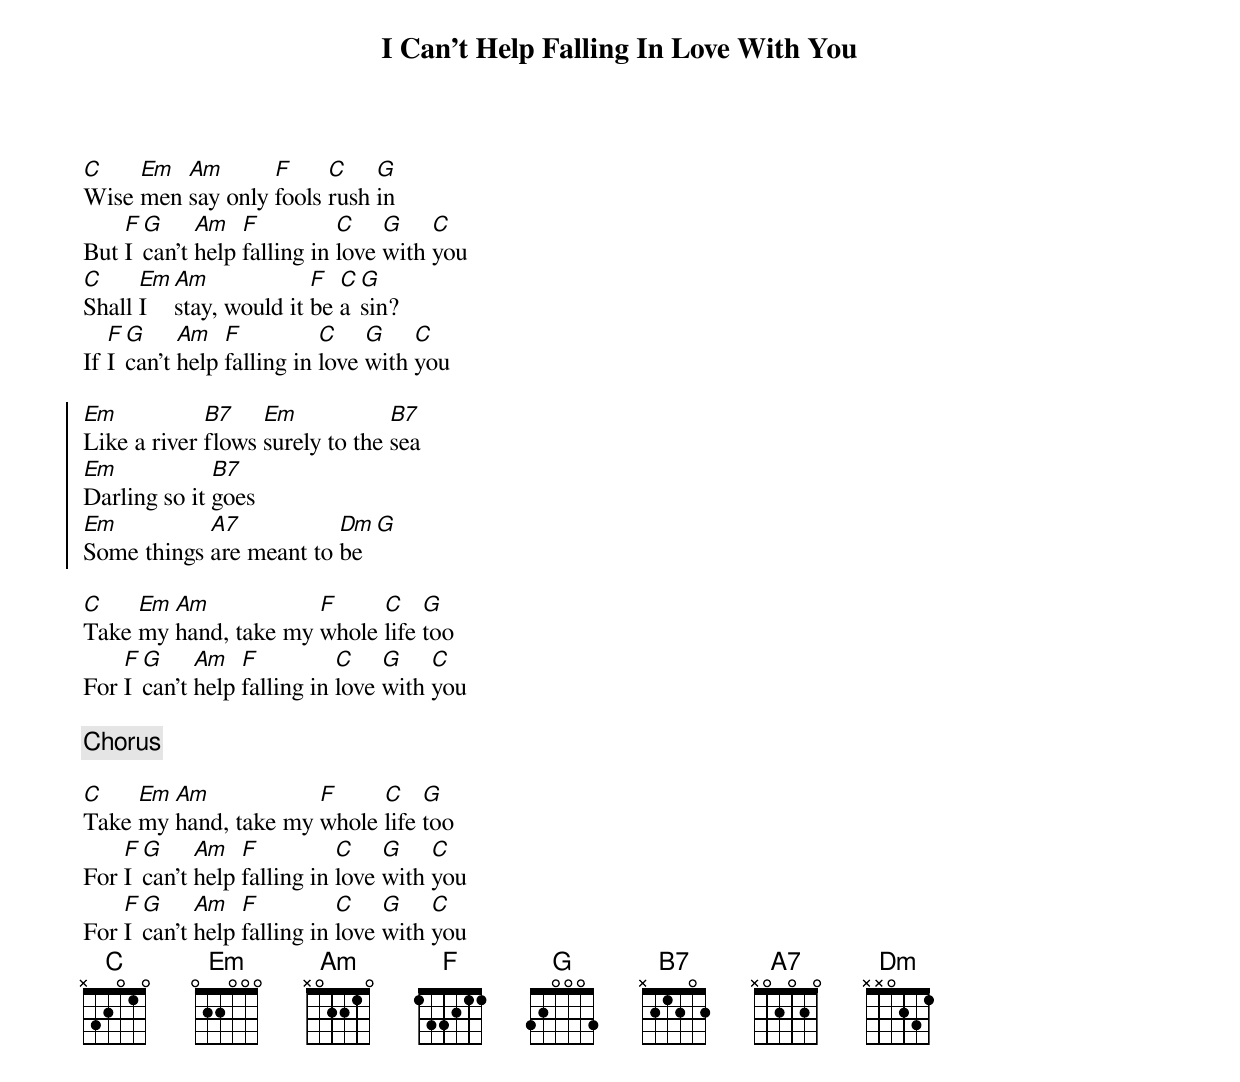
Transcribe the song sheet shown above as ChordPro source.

{title: I Can't Help Falling In Love With You}
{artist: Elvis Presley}
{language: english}
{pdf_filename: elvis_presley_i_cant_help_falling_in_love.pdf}
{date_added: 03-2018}
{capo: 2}
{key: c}
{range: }
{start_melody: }
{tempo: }


{start_of_verse}
[C]Wise [Em]men [Am]say only [F]fools [C]rush [G]in
But [F]I [G]can't [Am]help [F]falling in [C]love [G]with [C]you
[C]Shall [Em]I [Am]stay, would it [F]be [C]a [G]sin?
If [F]I [G]can't [Am]help [F]falling in [C]love [G]with [C]you
{end_of_verse}

{start_of_chorus}
[Em]Like a river [B7]flows [Em]surely to the [B7]sea
[Em]Darling so it [B7]goes
[Em]Some things [A7]are meant to [Dm]be [G]
{eoc}

{start_of_verse}
[C]Take [Em]my [Am]hand, take my [F]whole [C]life [G]too
For [F]I [G]can't [Am]help [F]falling in [C]love [G]with [C]you
{end_of_verse}

{chorus}

{start_of_verse}
[C]Take [Em]my [Am]hand, take my [F]whole [C]life [G]too
For [F]I [G]can't [Am]help [F]falling in [C]love [G]with [C]you
For [F]I [G]can't [Am]help [F]falling in [C]love [G]with [C]you
{end_of_verse}
